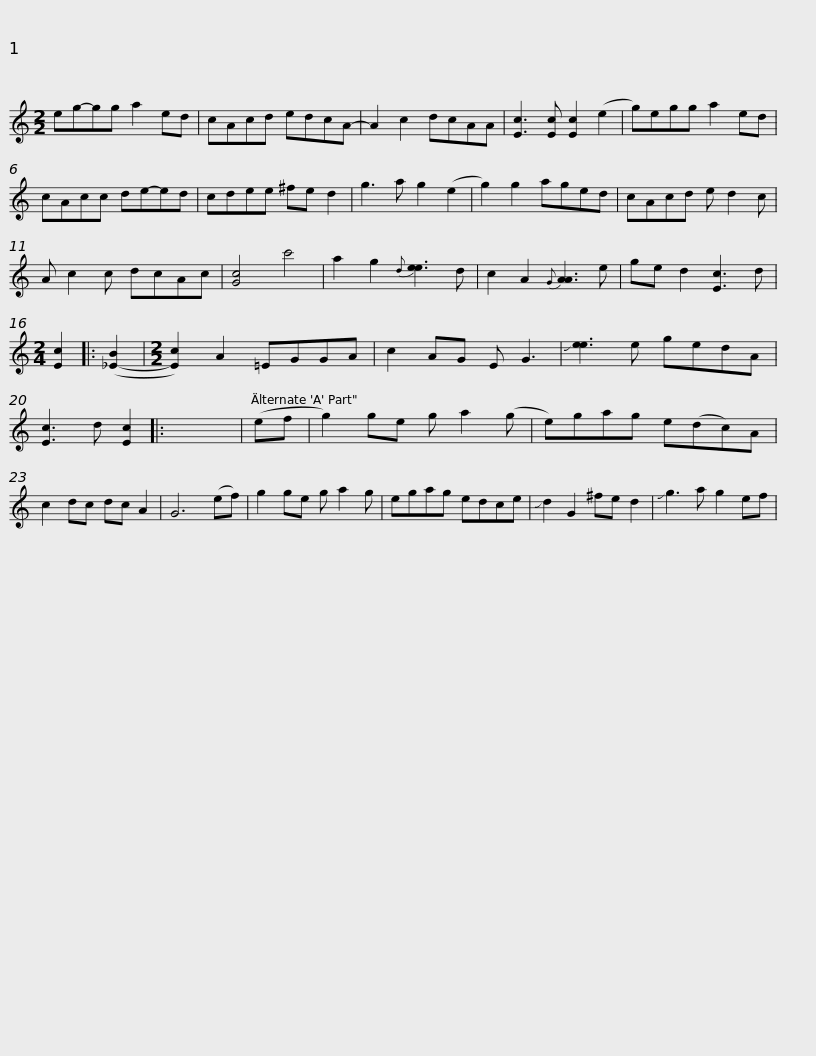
X:1
L:1/8
M:2/2
I:linebreak $
K:C
V:1 treble
V:1
 eg-gg a2 ed | cAcd edcA- | A2 c2 dcAA | [Ec]3 [Ec] [Ec]2 (e2 | g)egg a2 ed | %5
 cAcc de-ed |$ cdee ^fe d2 | g3 a g2 (e2 | g2) g2 aged | cAcd e d2 c | %10
 A c2 c dcAc | [Gc]4 c'4 | a2 g2{d} [ee]3 d |$ c2 A2{G} [AA]3 e | ge d2 [Ec]3 d | %15
[M:2/4] [Ec]2 |: ([_E-B]2 |[M:2/2] [Ec]2) A2 =EGGA | c2 AG E G3 | !slide![ee]3 e gedA | %20
 [Ec]3 d [Ec]2 |: x8 |$ (ef | g2) ge g a2 (g | e)gag e(dc)A | %25
 c2 dc dc A2 | G6 (ef) | g2 ge g a2 g | egag edce |$ !slide!d2 G2 ^fe d2 | %30
 !slide!g3 a g2 ef | %31
